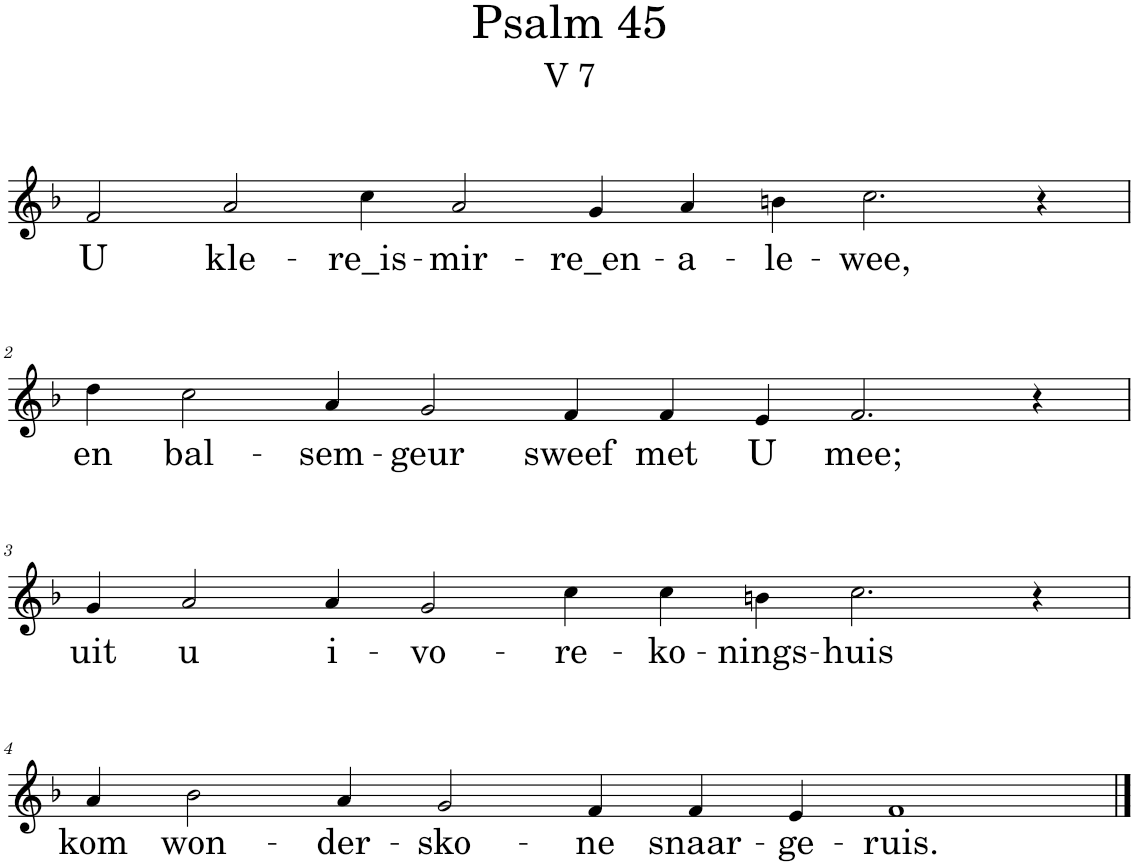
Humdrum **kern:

**kern	**text
*part1	*part1
*staff1	*staff1
*I"Pipe Organ	*
*I'Org.	*
*clefG2	*
*k[b-]	*
*M14/4	*
=1	=1
!	!LO:LY:b
2f/	U
!	!LO:LY:b
2a/	kle-
!	!LO:LY:b
4cc\	-re_is-
!	!LO:LY:b
2a/	-mir-
!	!LO:LY:b
4g/	-re_en-
!	!LO:LY:b
4a/	-a-
!	!LO:LY:b
4bn\	-le-
!	!LO:LY:b
2.cc\	-wee,
4r	.
!!LO:LB:g=z
=2	=2
*M13/4	*
!	!LO:LY:b
4dd\	en
!	!LO:LY:b
2cc\	bal-
!	!LO:LY:b
4a/	-sem-
!	!LO:LY:b
2g/	-geur
!	!LO:LY:b
4f/	sweef
!	!LO:LY:b
4f/	met
!	!LO:LY:b
4e/	U
!	!LO:LY:b
2.f/	mee;
4r	.
!!LO:LB:g=z
=3	=3
!	!LO:LY:b
4g/	uit
!	!LO:LY:b
2a/	u
!	!LO:LY:b
4a/	i-
!	!LO:LY:b
2g/	-vo-
!	!LO:LY:b
4cc\	-re-
!	!LO:LY:b
4cc\	-ko-
!	!LO:LY:b
4bn\	-nings-
!	!LO:LY:b
2.cc\	-huis
4r	.
!!LO:LB:g=z
=4	=4
!	!LO:LY:b
4a/	kom
!	!LO:LY:b
2b-\	won-
!	!LO:LY:b
4a/	-der-
!	!LO:LY:b
2g/	-sko-
!	!LO:LY:b
4f/	-ne
!	!LO:LY:b
4f/	snaar-
!	!LO:LY:b
4e/	-ge-
!	!LO:LY:b
1f	-ruis.
==	==
*-	*-
